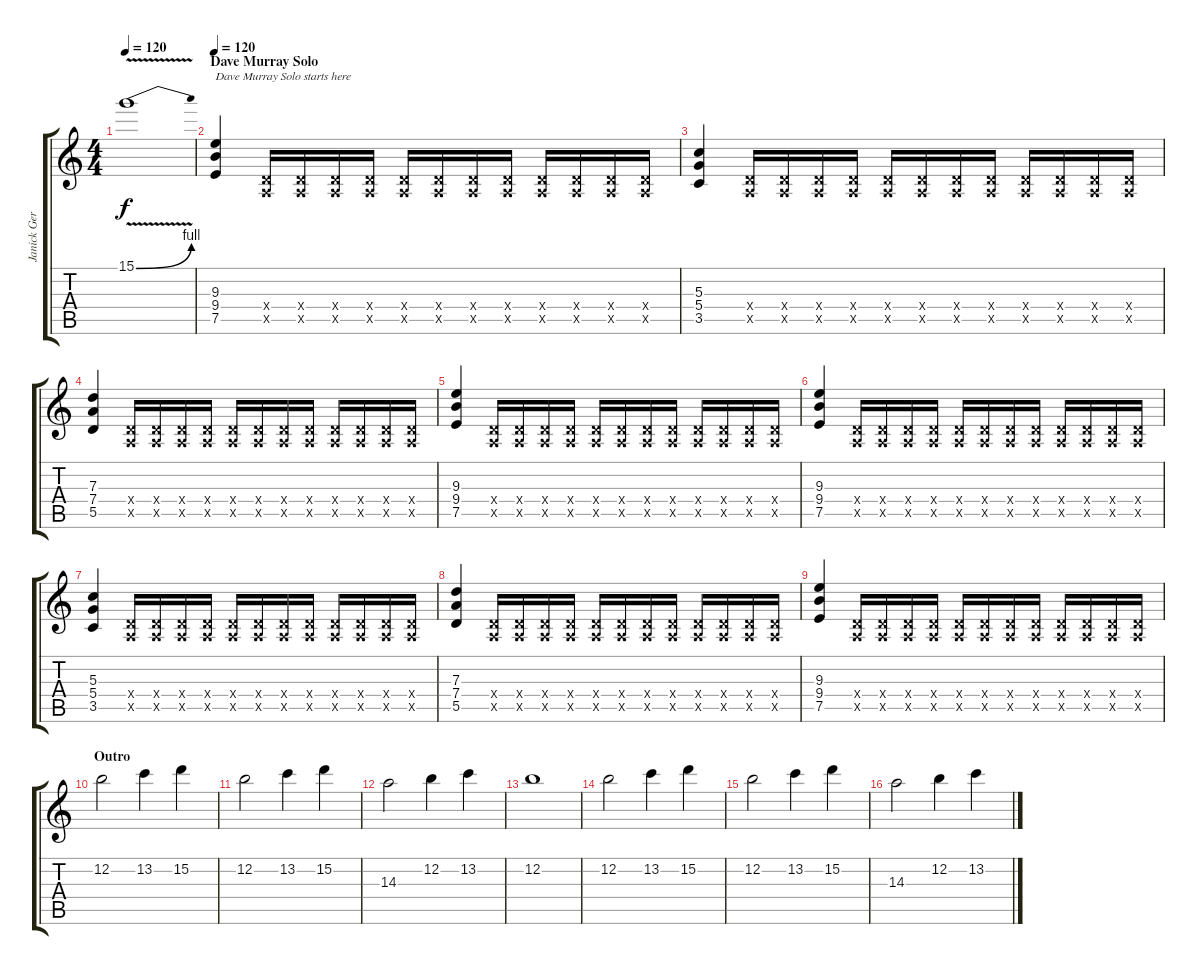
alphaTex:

\track ("Janick Gers (Guitar 2)" "Janick Ger") {instrument electricguitarclean}
\staff {score tabs}
\tuning (E4 B3 G3 D3 A2 E2) {hide}
\ts (4 4)
\tempo 120
\clef g2
\ks c
15.1{be (bend 0 0 60 4) v}.1{dy f} |
\section ("" "Dave Murray Solo")
\tempo 120
(9.3 9.4 7.5).4{txt "Dave Murray Solo starts here" volume 11} (0.4{x} 0.5{x}).16 (0.4{x} 0.5{x}).16 (0.4{x} 0.5{x}).16 (0.4{x} 0.5{x}).16 (0.4{x} 0.5{x}).16 (0.4{x} 0.5{x}).16 (0.4{x} 0.5{x}).16 (0.4{x} 0.5{x}).16 (0.4{x} 0.5{x}).16 (0.4{x} 0.5{x}).16 (0.4{x} 0.5{x}).16 (0.4{x} 0.5{x}).16 |
(5.3 5.4 3.5).4 (0.4{x} 0.5{x}).16 (0.4{x} 0.5{x}).16 (0.4{x} 0.5{x}).16 (0.4{x} 0.5{x}).16 (0.4{x} 0.5{x}).16 (0.4{x} 0.5{x}).16 (0.4{x} 0.5{x}).16 (0.4{x} 0.5{x}).16 (0.4{x} 0.5{x}).16 (0.4{x} 0.5{x}).16 (0.4{x} 0.5{x}).16 (0.4{x} 0.5{x}).16 |
(7.3 7.4 5.5).4 (0.4{x} 0.5{x}).16 (0.4{x} 0.5{x}).16 (0.4{x} 0.5{x}).16 (0.4{x} 0.5{x}).16 (0.4{x} 0.5{x}).16 (0.4{x} 0.5{x}).16 (0.4{x} 0.5{x}).16 (0.4{x} 0.5{x}).16 (0.4{x} 0.5{x}).16 (0.4{x} 0.5{x}).16 (0.4{x} 0.5{x}).16 (0.4{x} 0.5{x}).16 |
(9.3 9.4 7.5).4 (0.4{x} 0.5{x}).16 (0.4{x} 0.5{x}).16 (0.4{x} 0.5{x}).16 (0.4{x} 0.5{x}).16 (0.4{x} 0.5{x}).16 (0.4{x} 0.5{x}).16 (0.4{x} 0.5{x}).16 (0.4{x} 0.5{x}).16 (0.4{x} 0.5{x}).16 (0.4{x} 0.5{x}).16 (0.4{x} 0.5{x}).16 (0.4{x} 0.5{x}).16 |
(9.3 9.4 7.5).4 (0.4{x} 0.5{x}).16 (0.4{x} 0.5{x}).16 (0.4{x} 0.5{x}).16 (0.4{x} 0.5{x}).16 (0.4{x} 0.5{x}).16 (0.4{x} 0.5{x}).16 (0.4{x} 0.5{x}).16 (0.4{x} 0.5{x}).16 (0.4{x} 0.5{x}).16 (0.4{x} 0.5{x}).16 (0.4{x} 0.5{x}).16 (0.4{x} 0.5{x}).16 |
(5.3 5.4 3.5).4 (0.4{x} 0.5{x}).16 (0.4{x} 0.5{x}).16 (0.4{x} 0.5{x}).16 (0.4{x} 0.5{x}).16 (0.4{x} 0.5{x}).16 (0.4{x} 0.5{x}).16 (0.4{x} 0.5{x}).16 (0.4{x} 0.5{x}).16 (0.4{x} 0.5{x}).16 (0.4{x} 0.5{x}).16 (0.4{x} 0.5{x}).16 (0.4{x} 0.5{x}).16 |
(7.3 7.4 5.5).4 (0.4{x} 0.5{x}).16 (0.4{x} 0.5{x}).16 (0.4{x} 0.5{x}).16 (0.4{x} 0.5{x}).16 (0.4{x} 0.5{x}).16 (0.4{x} 0.5{x}).16 (0.4{x} 0.5{x}).16 (0.4{x} 0.5{x}).16 (0.4{x} 0.5{x}).16 (0.4{x} 0.5{x}).16 (0.4{x} 0.5{x}).16 (0.4{x} 0.5{x}).16 |
(9.3 9.4 7.5).4 (0.4{x} 0.5{x}).16 (0.4{x} 0.5{x}).16 (0.4{x} 0.5{x}).16 (0.4{x} 0.5{x}).16 (0.4{x} 0.5{x}).16 (0.4{x} 0.5{x}).16 (0.4{x} 0.5{x}).16 (0.4{x} 0.5{x}).16 (0.4{x} 0.5{x}).16 (0.4{x} 0.5{x}).16 (0.4{x} 0.5{x}).16 (0.4{x} 0.5{x}).16 |
\section ("" "Outro")
12.2.2 13.2.4 15.2.4 |
12.2.2 13.2.4 15.2.4 |
14.3.2 12.2.4 13.2.4 |
12.2.1 |
12.2.2 13.2.4 15.2.4 |
12.2.2 13.2.4 15.2.4 |
14.3.2 12.2.4 13.2.4
